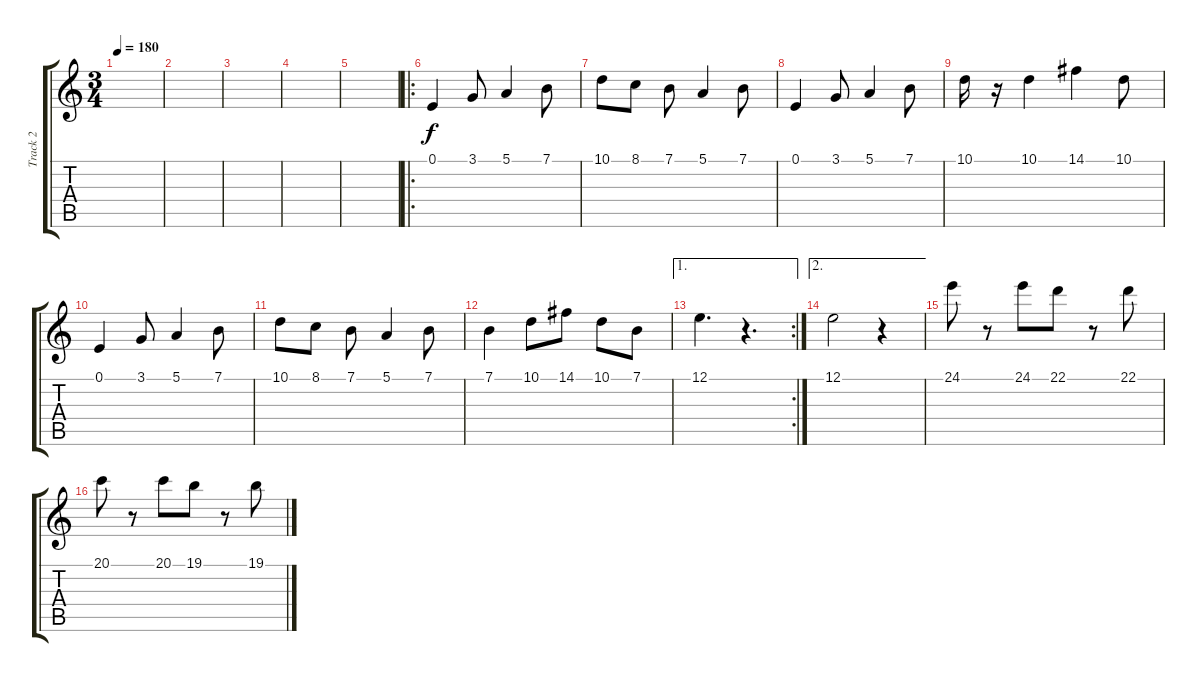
\track ("Track 2" "Track 2") {instrument flute}
\staff {score tabs}
\tuning (E4 B3 G3 D3 A2 E2) {hide}
\ts (3 4)
\tempo 180
\clef g2
\ks c
|
|
|
|
|
\ro
0.1.4 3.1.8 5.1.4 7.1.8 |
10.1.8 8.1.8 7.1.8 5.1.4 7.1.8 |
0.1.4 3.1.8 5.1.4 7.1.8 |
10.1.16 r.16 10.1.4 14.1.4 10.1.8 |
0.1.4 3.1.8 5.1.4 7.1.8 |
10.1.8 8.1.8 7.1.8 5.1.4 7.1.8 |
7.1.4 10.1.8 14.1.8 10.1.8 7.1.8 |
\ae 1
\rc 2
12.1.4{d} r.4{d} |
\ae 2
12.1.2 r.4 |
24.1.8 r.8 24.1.8 22.1.8 r.8 22.1.8 |
20.1.8 r.8 20.1.8 19.1.8 r.8 19.1.8
